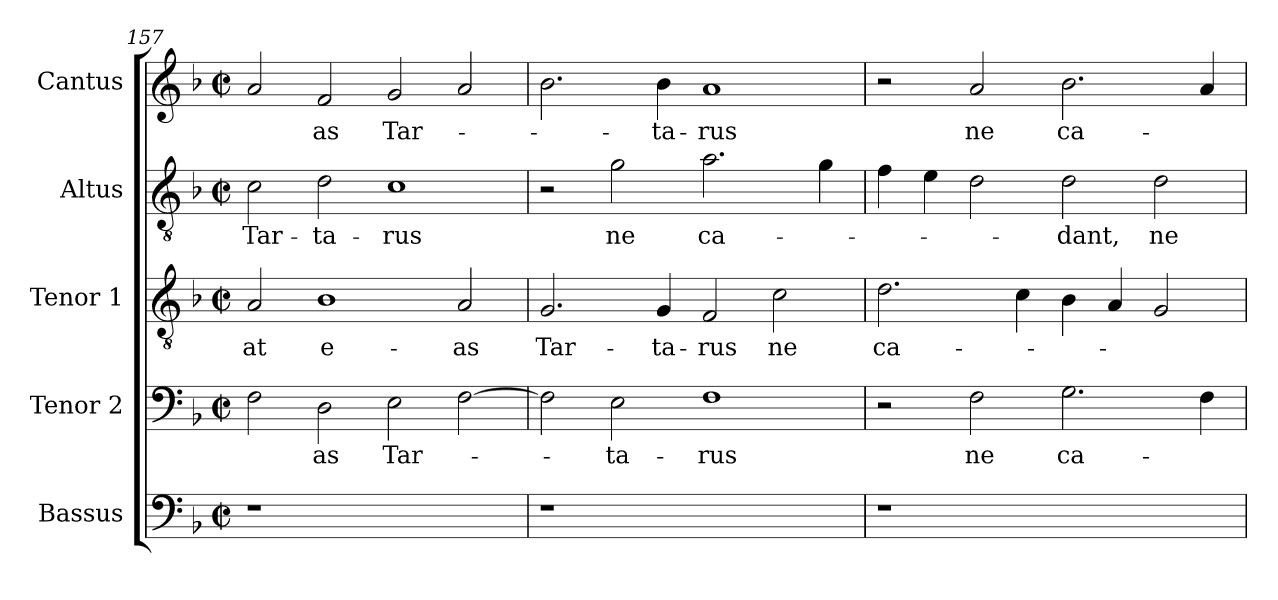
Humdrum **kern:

**kern	**kern	**text	**kern	**text	**kern	**text	**kern	**text
*part5	*part4	*part4	*part3	*part3	*part2	*part2	*part1	*part1
*staff5	*staff4	*staff4	*staff3	*staff3	*staff2	*staff2	*staff1	*staff1
*I"Bassus	*I"Tenor 2	*	*I"Tenor 1	*	*I"Altus	*	*I"Cantus	*
*clefF4	*clefF4	*	*clefGv2	*	*clefGv2	*	*clefG2	*
*k[b-]	*k[b-]	*	*k[b-]	*	*k[b-]	*	*k[b-]	*
*F:	*F:	*	*F:	*	*F:	*	*F:	*
*M2/2	*M2/2	*	*M2/2	*	*M2/2	*	*M2/2	*
*met(c|)	*met(c|)	*	*met(c|)	*	*met(c|)	*	*met(c|)	*
=157	=157	=157	=157	=157	=157	=157	=157	=157
!	!	!	!	!LO:LY:b:cj	!	!LO:LY:b:cj	!	!
1r	2F\	.	2A/	-at	2c\	Tar-	2a/	.
!	!	!LO:LY:b:cj	!	!LO:LY:b:rj	!	!LO:LY:b:cj	!	!LO:LY:b:cj
.	2D\	-as	1B-	e-	2d\	-ta-	2f/	-as
!	!	!LO:LY:b:cj	!	!	!	!LO:LY:b:cj	!	!LO:LY:b:cj
1ryy	2E\	Tar-	.	.	1c	-rus	2g/	Tar-
!	!	!	!	!LO:LY:b:cj	!	!	!	!
.	[>2F\	.	2A/	-as	.	.	2a/	.
=158	=158	=158	=158	=158	=158	=158	=158	=158
!	!	!	!	!LO:LY:b:cj	!	!	!	!
1r	2F\]	.	2.G/	Tar-	2r	.	2.b-\	.
!	!	!LO:LY:b:cj	!	!	!	!LO:LY:b:cj	!	!
.	2E\	-ta-	.	.	2g\	ne	.	.
!	!	!	!	!LO:LY:b	!	!	!	!LO:LY:b
.	.	.	4G/	-ta-	.	.	4b-\	-ta-
!	!	!LO:LY:b:cj	!	!LO:LY:b:rj	!	!LO:LY:b:cj	!	!LO:LY:b:rj
1ryy	1F	-rus	2F/	-rus	2.a\	ca-	1a	-rus
!	!	!	!	!LO:LY:b:cj	!	!	!	!
.	.	.	2c\	ne	.	.	.	.
.	.	.	.	.	4g\	.	.	.
=159	=159	=159	=159	=159	=159	=159	=159	=159
!	!	!	!	!LO:LY:b:cj	!	!	!	!
1r	2r	.	2.d\	ca-	4f\	.	2r	.
.	.	.	.	.	4e\	.	.	.
!	!	!LO:LY:b:cj	!	!	!	!	!	!LO:LY:b:cj
.	2F\	ne	.	.	2d\	.	2a/	ne
.	.	.	4c\	.	.	.	.	.
!	!	!LO:LY:b:cj	!	!	!	!LO:LY:b:cj	!	!LO:LY:b:cj
1ryy	2.G\	ca-	4B-\	.	2d\	-dant,	2.b-\	ca-
.	.	.	4A/	.	.	.	.	.
!	!	!	!	!	!	!LO:LY:b:cj	!	!
.	.	.	2G/	.	2d\	ne	.	.
.	4F\	.	.	.	.	.	4a/	.
=	=	=	=	=	=	=	=	=
*-	*-	*-	*-	*-	*-	*-	*-	*-
